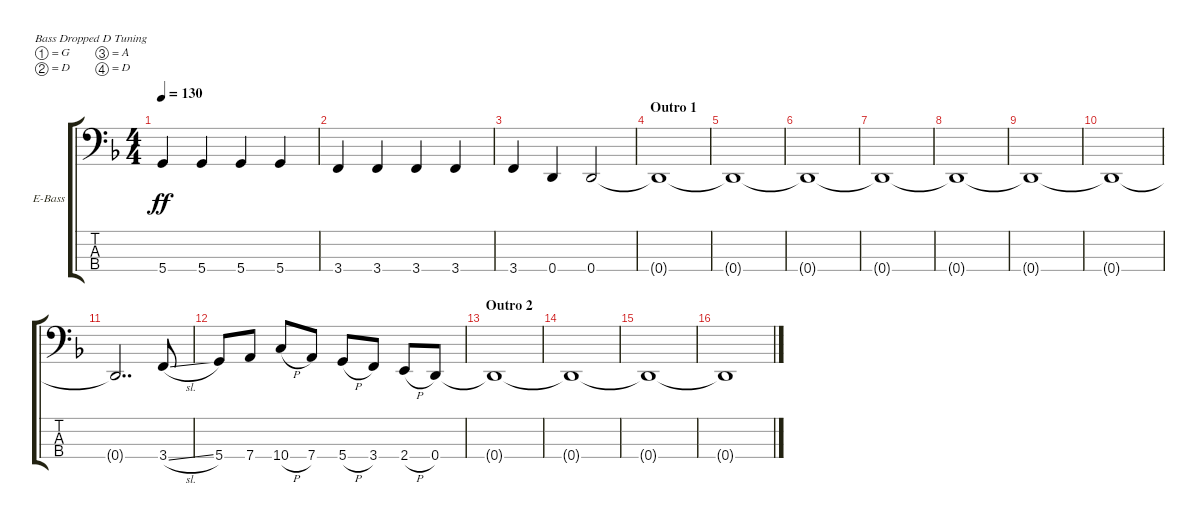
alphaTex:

\defaultSystemsLayout 4
\bracketExtendMode groupsimilarinstruments
\firstSystemTrackNameOrientation horizontal
\otherSystemsTrackNameOrientation horizontal
\track ("Bass" "E-Bass") {instrument electricbassfinger}
\staff {score tabs}
\tuning (G2 D2 A1 D1)
\ts (4 4)
\tempo 130
\clef f4
\ks dminor
5.4.4{dy ff} 5.4.4 5.4.4 5.4.4 |
3.4.4 3.4.4 3.4.4 3.4.4 |
3.4.4 0.4.4 0.4.2 |
\section ("" "Outro 1")
0.4{t}.1 |
0.4{t}.1 |
0.4{t}.1 |
0.4{t}.1 |
0.4{t}.1 |
0.4{t}.1 |
0.4{t}.1 |
0.4{t}.2{dd} 3.4{sl}.8 |
5.4.8 7.4.8 10.4{h}.8 7.4.8 5.4{h}.8 3.4.8 2.4{h}.8 0.4.8 |
\section ("" "Outro 2")
0.4{t}.1 |
0.4{t}.1 |
0.4{t}.1 |
0.4{t}.1
